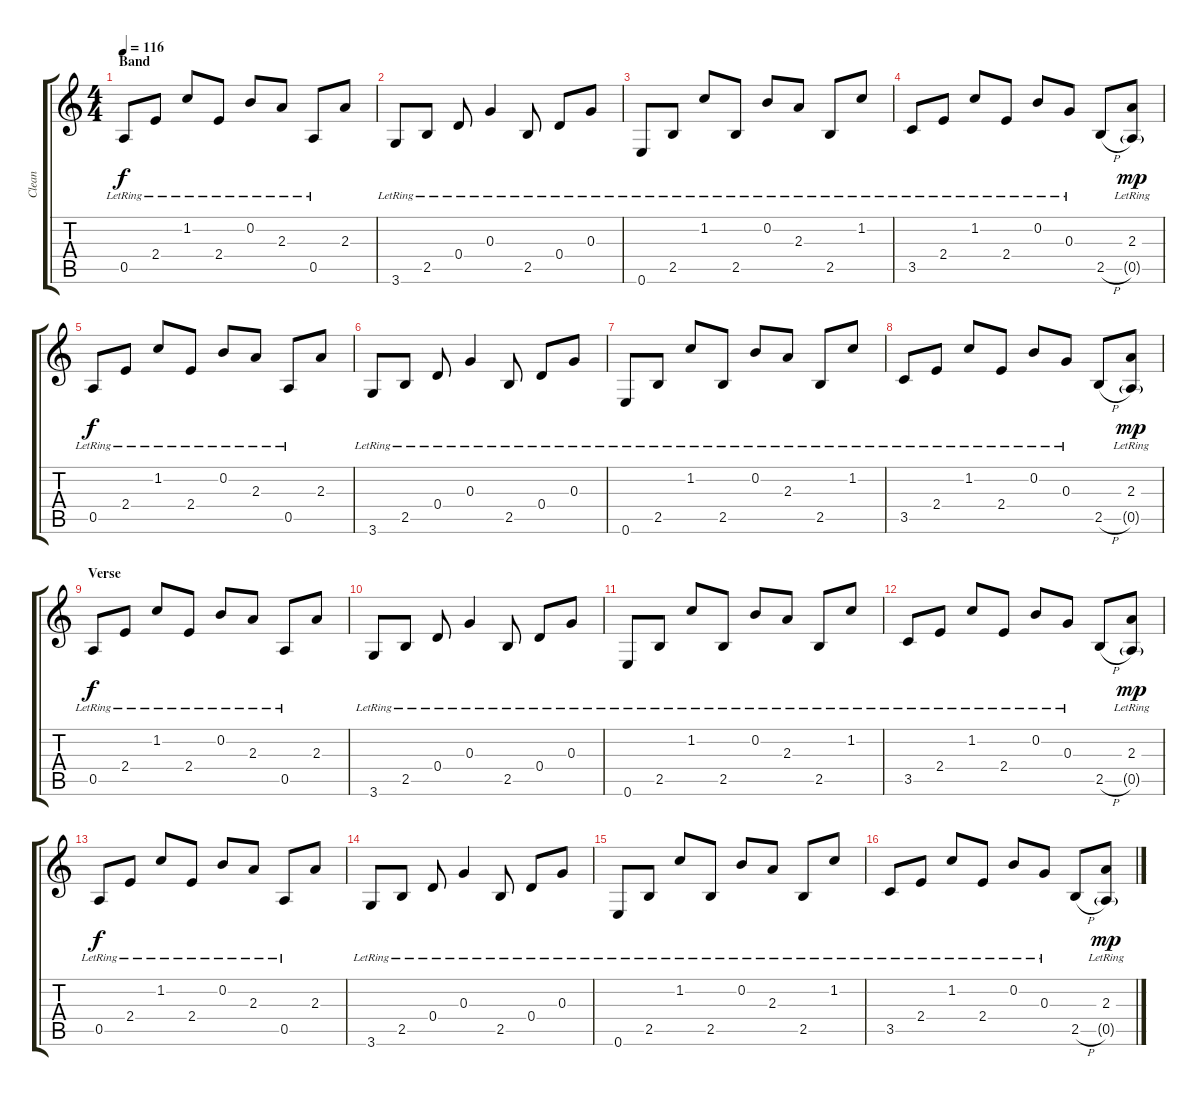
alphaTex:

\track ("Clean" "Clean") {instrument electricguitarclean}
\staff {score tabs}
\tuning (E4 B3 G3 D3 A2 E2) {hide}
\ts (4 4)
\section ("" "Band")
\tempo 116
\clef g2
\ks c
0.5{lr}.8{dy f} 2.4{lr}.8 1.2{lr}.8 2.4{lr}.8 0.2{lr}.8 2.3{lr}.8 0.5{lr}.8 2.3.8 |
3.6{lr}.8 2.5{lr}.8 0.4{lr}.8 0.3{lr}.4 2.5{lr}.8 0.4{lr}.8 0.3{lr}.8 |
0.6{lr}.8 2.5{lr}.8 1.2{lr}.8 2.5{lr}.8 0.2{lr}.8 2.3{lr}.8 2.5{lr}.8 1.2{lr}.8 |
3.5{lr}.8 2.4{lr}.8 1.2{lr}.8 2.4{lr}.8 0.2{lr}.8 0.3{lr}.8 2.5{h}.8 (2.3{lr} 0.5{g}).8{dy mp} |
0.5{lr}.8{dy f} 2.4{lr}.8 1.2{lr}.8 2.4{lr}.8 0.2{lr}.8 2.3{lr}.8 0.5{lr}.8 2.3.8 |
3.6{lr}.8 2.5{lr}.8 0.4{lr}.8 0.3{lr}.4 2.5{lr}.8 0.4{lr}.8 0.3{lr}.8 |
0.6{lr}.8 2.5{lr}.8 1.2{lr}.8 2.5{lr}.8 0.2{lr}.8 2.3{lr}.8 2.5{lr}.8 1.2{lr}.8 |
3.5{lr}.8 2.4{lr}.8 1.2{lr}.8 2.4{lr}.8 0.2{lr}.8 0.3{lr}.8 2.5{h}.8 (2.3{lr} 0.5{g}).8{dy mp} |
\section ("" "Verse")
0.5{lr}.8{dy f} 2.4{lr}.8 1.2{lr}.8 2.4{lr}.8 0.2{lr}.8 2.3{lr}.8 0.5{lr}.8 2.3.8 |
3.6{lr}.8 2.5{lr}.8 0.4{lr}.8 0.3{lr}.4 2.5{lr}.8 0.4{lr}.8 0.3{lr}.8 |
0.6{lr}.8 2.5{lr}.8 1.2{lr}.8 2.5{lr}.8 0.2{lr}.8 2.3{lr}.8 2.5{lr}.8 1.2{lr}.8 |
3.5{lr}.8 2.4{lr}.8 1.2{lr}.8 2.4{lr}.8 0.2{lr}.8 0.3{lr}.8 2.5{h}.8 (2.3{lr} 0.5{g}).8{dy mp} |
0.5{lr}.8{dy f} 2.4{lr}.8 1.2{lr}.8 2.4{lr}.8 0.2{lr}.8 2.3{lr}.8 0.5{lr}.8 2.3.8 |
3.6{lr}.8 2.5{lr}.8 0.4{lr}.8 0.3{lr}.4 2.5{lr}.8 0.4{lr}.8 0.3{lr}.8 |
0.6{lr}.8 2.5{lr}.8 1.2{lr}.8 2.5{lr}.8 0.2{lr}.8 2.3{lr}.8 2.5{lr}.8 1.2{lr}.8 |
3.5{lr}.8 2.4{lr}.8 1.2{lr}.8 2.4{lr}.8 0.2{lr}.8 0.3{lr}.8 2.5{h}.8 (2.3{lr} 0.5{g}).8{dy mp}
